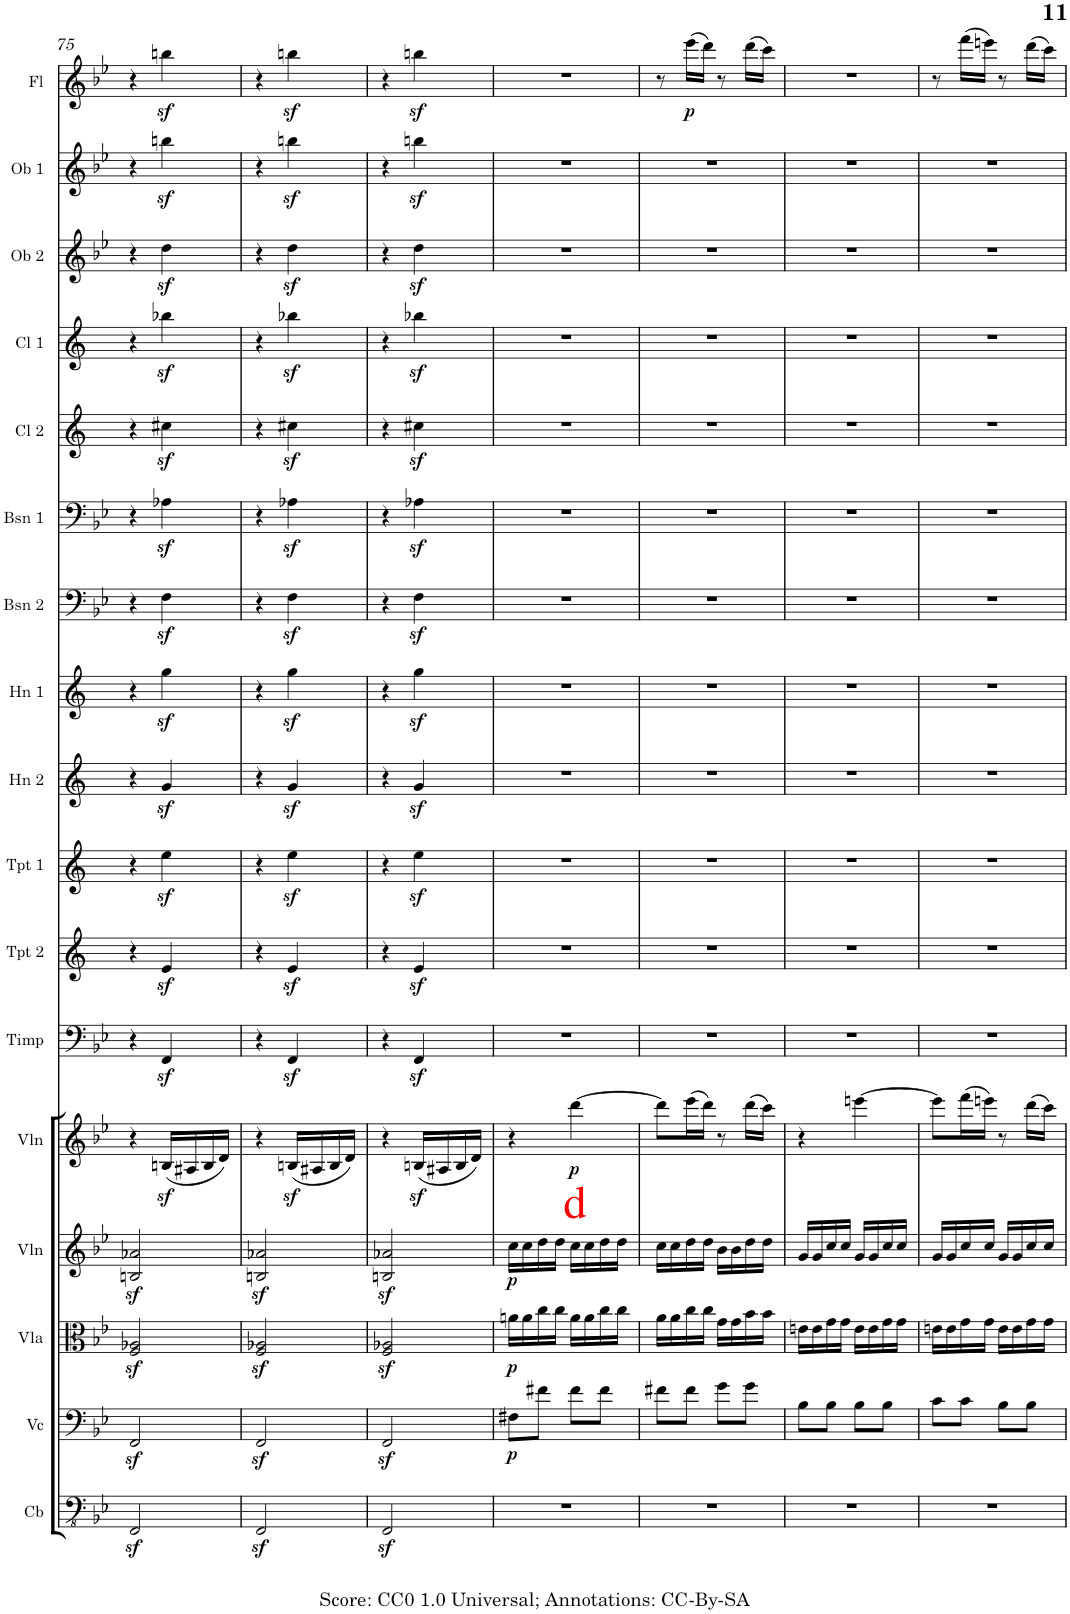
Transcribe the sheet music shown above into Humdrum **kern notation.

**kern	**kern	**dynam	**kern	**dynam	**kern	**dynam	**kern	**text	**dynam	**kern	**kern	**kern	**kern	**kern	**kern	**kern	**kern	**kern	**kern	**kern	**kern	**dynam
*part17	*part16	*part16	*part15	*part15	*part14	*part14	*part13	*part13	*part13	*part12	*part11	*part10	*part9	*part8	*part7	*part6	*part5	*part4	*part3	*part2	*part1	*part1
*staff17	*staff16	*staff16	*staff15	*staff15	*staff14	*staff14	*staff13	*staff13	*staff13	*staff12	*staff11	*staff10	*staff9	*staff8	*staff7	*staff6	*staff5	*staff4	*staff3	*staff2	*staff1	*staff1
*I"Contrabass	*I"Violoncello	*	*I"Viola	*	*I"Violin	*	*I"Violin	*	*	*I"Timpani	*I"Bb Trumpet 2	*I"Bb Trumpet 1	*I"Bb (basso) Horn 2	*I"Bb (basso) Horn 1	*I"Bassoon 2	*I"Bassoon 1	*I"Bb Clarinet 2	*I"Bb Clarinet 1	*I"Oboe 2	*I"Oboe 1	*I"Flute	*
*I'Cb	*I'Vc	*	*I'Vla	*	*I'Vln	*	*I'Vln	*	*	*I'Timp	*I'Tpt 2	*I'Tpt 1	*I'Hn 2	*I'Hn 1	*I'Bsn 2	*I'Bsn 1	*I'Cl 2	*I'Cl 1	*I'Ob 2	*I'Ob 1	*I'Fl	*
!!LO:PB:g=z
*clefFv4	*clefF4	*	*clefC3	*	*clefG2	*	*clefG2	*	*	*clefF4	*clefG2	*clefG2	*clefG2	*clefG2	*clefF4	*clefF4	*clefG2	*clefG2	*clefG2	*clefG2	*clefG2	*
*	*	*	*	*	*	*	*	*	*	*	*Trd1c2	*Trd1c2	*Trd8c14	*Trd8c14	*	*	*Trd1c2	*Trd1c2	*	*	*	*
*k[b-e-]	*k[b-e-]	*	*k[b-e-]	*	*k[b-e-]	*	*k[b-e-]	*	*	*k[b-e-]	*k[]	*k[]	*k[]	*k[]	*k[b-e-]	*k[b-e-]	*k[]	*k[]	*k[b-e-]	*k[b-e-]	*k[b-e-]	*
*M2/4	*M2/4	*	*M2/4	*	*M2/4	*	*M2/4	*	*	*M2/4	*M2/4	*M2/4	*M2/4	*M2/4	*M2/4	*M2/4	*M2/4	*M2/4	*M2/4	*M2/4	*M2/4	*
=75	=75	=75	=75	=75	=75	=75	=75	=75	=75	=75	=75	=75	=75	=75	=75	=75	=75	=75	=75	=75	=75	=75
2FFFz</	2FFz</	.	2F/z< 2A-X/z<	.	2Bn/z< 2a-X/z<	.	4r	.	.	4r	4r	4r	4r	4r	4r	4r	4r	4r	4r	4r	4r	.
.	.	.	.	.	.	.	(16Bnz</LL	.	.	4FFz</	4ez</	4eez<\	4gz</	4ggz<\	4Fz<\	4A-Xz<\	4cc#Xz<\	4bb-Xz<\	4ddz<\	4bbnz<\	4bbnz<\	.
.	.	.	.	.	.	.	16A#X/	.	.	.	.	.	.	.	.	.	.	.	.	.	.	.
.	.	.	.	.	.	.	16B/	.	.	.	.	.	.	.	.	.	.	.	.	.	.	.
.	.	.	.	.	.	.	16d/JJ)	.	.	.	.	.	.	.	.	.	.	.	.	.	.	.
=76	=76	=76	=76	=76	=76	=76	=76	=76	=76	=76	=76	=76	=76	=76	=76	=76	=76	=76	=76	=76	=76	=76
2FFFz</	2FFz</	.	2F/z< 2A-X/z<	.	2Bn/z< 2a-X/z<	.	4r	.	.	4r	4r	4r	4r	4r	4r	4r	4r	4r	4r	4r	4r	.
.	.	.	.	.	.	.	(16Bnz</LL	.	.	4FFz</	4ez</	4eez<\	4gz</	4ggz<\	4Fz<\	4A-Xz<\	4cc#Xz<\	4bb-Xz<\	4ddz<\	4bbnz<\	4bbnz<\	.
.	.	.	.	.	.	.	16A#X/	.	.	.	.	.	.	.	.	.	.	.	.	.	.	.
.	.	.	.	.	.	.	16B/	.	.	.	.	.	.	.	.	.	.	.	.	.	.	.
.	.	.	.	.	.	.	16d/JJ)	.	.	.	.	.	.	.	.	.	.	.	.	.	.	.
=77	=77	=77	=77	=77	=77	=77	=77	=77	=77	=77	=77	=77	=77	=77	=77	=77	=77	=77	=77	=77	=77	=77
2FFFz</	2FFz</	.	2F/z< 2A-X/z<	.	2Bn/z< 2a-X/z<	.	4r	.	.	4r	4r	4r	4r	4r	4r	4r	4r	4r	4r	4r	4r	.
.	.	.	.	.	.	.	(16Bnz</LL	.	.	4FFz</	4ez</	4eez<\	4gz</	4ggz<\	4Fz<\	4A-Xz<\	4cc#Xz<\	4bb-Xz<\	4ddz<\	4bbnz<\	4bbnz<\	.
.	.	.	.	.	.	.	16A#X/	.	.	.	.	.	.	.	.	.	.	.	.	.	.	.
.	.	.	.	.	.	.	16B/	.	.	.	.	.	.	.	.	.	.	.	.	.	.	.
.	.	.	.	.	.	.	16d/JJ)	.	.	.	.	.	.	.	.	.	.	.	.	.	.	.
=78	=78	=78	=78	=78	=78	=78	=78	=78	=78	=78	=78	=78	=78	=78	=78	=78	=78	=78	=78	=78	=78	=78
!	!	!LO:DY:b	!	!LO:DY:b	!	!LO:DY:b	!	!	!	!	!	!	!	!	!	!	!	!	!	!	!	!
2r	8F#X\L	p	16an\LL	p	16cc\LL	p	4r	.	.	2r	2r	2r	2r	2r	2r	2r	2r	2r	2r	2r	2r	.
.	.	.	16a\	.	16cc\	.	.	.	.	.	.	.	.	.	.	.	.	.	.	.	.	.
.	8f#X\J	.	16cc\	.	16dd\	.	.	.	.	.	.	.	.	.	.	.	.	.	.	.	.	.
.	.	.	16cc\JJ	.	16dd\JJ	.	.	.	.	.	.	.	.	.	.	.	.	.	.	.	.	.
!	!	!	!	!	!	!	!	!LO:LY:b:color=#FF0000	!LO:DY:b	!	!	!	!	!	!	!	!	!	!	!	!	!
.	8f#\L	.	16a\LL	.	16cc\LL	.	[4ddd\	d	p	.	.	.	.	.	.	.	.	.	.	.	.	.
.	.	.	16a\	.	16cc\	.	.	.	.	.	.	.	.	.	.	.	.	.	.	.	.	.
.	8f#\J	.	16cc\	.	16dd\	.	.	.	.	.	.	.	.	.	.	.	.	.	.	.	.	.
.	.	.	16cc\JJ	.	16dd\JJ	.	.	.	.	.	.	.	.	.	.	.	.	.	.	.	.	.
=79	=79	=79	=79	=79	=79	=79	=79	=79	=79	=79	=79	=79	=79	=79	=79	=79	=79	=79	=79	=79	=79	=79
2r	8f#X\L	.	16a\LL	.	16cc\LL	.	8ddd\L]	.	.	2r	2r	2r	2r	2r	2r	2r	2r	2r	2r	2r	8r	.
.	.	.	16a\	.	16cc\	.	.	.	.	.	.	.	.	.	.	.	.	.	.	.	.	.
!	!	!	!	!	!	!	!	!	!	!	!	!	!	!	!	!	!	!	!	!	!	!LO:DY:b
.	8f#\J	.	16cc\	.	16dd\	.	(16eee-\L	.	.	.	.	.	.	.	.	.	.	.	.	.	(16eee-\LL	p
.	.	.	16cc\JJ	.	16dd\JJ	.	16ddd\JJ)	.	.	.	.	.	.	.	.	.	.	.	.	.	16ddd\JJ)	.
.	8g\L	.	16g\LL	.	16b-\LL	.	8r	.	.	.	.	.	.	.	.	.	.	.	.	.	8r	.
.	.	.	16g\	.	16b-\	.	.	.	.	.	.	.	.	.	.	.	.	.	.	.	.	.
.	8g\J	.	16b-\	.	16dd\	.	(16ddd\LL	.	.	.	.	.	.	.	.	.	.	.	.	.	(16ddd\LL	.
.	.	.	16b-\JJ	.	16dd\JJ	.	16ccc\JJ)	.	.	.	.	.	.	.	.	.	.	.	.	.	16ccc\JJ)	.
=80	=80	=80	=80	=80	=80	=80	=80	=80	=80	=80	=80	=80	=80	=80	=80	=80	=80	=80	=80	=80	=80	=80
2r	8B-\L	.	16en\LL	.	16g/LL	.	4r	.	.	2r	2r	2r	2r	2r	2r	2r	2r	2r	2r	2r	2r	.
.	.	.	16e\	.	16g/	.	.	.	.	.	.	.	.	.	.	.	.	.	.	.	.	.
.	8B-\J	.	16g\	.	16cc/	.	.	.	.	.	.	.	.	.	.	.	.	.	.	.	.	.
.	.	.	16g\JJ	.	16cc/JJ	.	.	.	.	.	.	.	.	.	.	.	.	.	.	.	.	.
.	8B-\L	.	16e\LL	.	16g/LL	.	[4eeen\	.	.	.	.	.	.	.	.	.	.	.	.	.	.	.
.	.	.	16e\	.	16g/	.	.	.	.	.	.	.	.	.	.	.	.	.	.	.	.	.
.	8B-\J	.	16g\	.	16cc/	.	.	.	.	.	.	.	.	.	.	.	.	.	.	.	.	.
.	.	.	16g\JJ	.	16cc/JJ	.	.	.	.	.	.	.	.	.	.	.	.	.	.	.	.	.
=81	=81	=81	=81	=81	=81	=81	=81	=81	=81	=81	=81	=81	=81	=81	=81	=81	=81	=81	=81	=81	=81	=81
2r	8c\L	.	16en\LL	.	16g/LL	.	8eee\L]	.	.	2r	2r	2r	2r	2r	2r	2r	2r	2r	2r	2r	8r	.
.	.	.	16e\	.	16g/	.	.	.	.	.	.	.	.	.	.	.	.	.	.	.	.	.
.	8c\J	.	16g\	.	16cc/	.	(16fff\L	.	.	.	.	.	.	.	.	.	.	.	.	.	(16fff\LL	.
.	.	.	16g\JJ	.	16cc/JJ	.	16eeen\JJ)	.	.	.	.	.	.	.	.	.	.	.	.	.	16eeen\JJ)	.
.	8B-\L	.	16e\LL	.	16g/LL	.	8r	.	.	.	.	.	.	.	.	.	.	.	.	.	8r	.
.	.	.	16e\	.	16g/	.	.	.	.	.	.	.	.	.	.	.	.	.	.	.	.	.
.	8B-\J	.	16g\	.	16cc/	.	(16ddd\LL	.	.	.	.	.	.	.	.	.	.	.	.	.	(16ddd\LL	.
.	.	.	16g\JJ	.	16cc/JJ	.	16ccc\JJ)	.	.	.	.	.	.	.	.	.	.	.	.	.	16ccc\JJ)	.
=	=	=	=	=	=	=	=	=	=	=	=	=	=	=	=	=	=	=	=	=	=	=
*-	*-	*-	*-	*-	*-	*-	*-	*-	*-	*-	*-	*-	*-	*-	*-	*-	*-	*-	*-	*-	*-	*-
